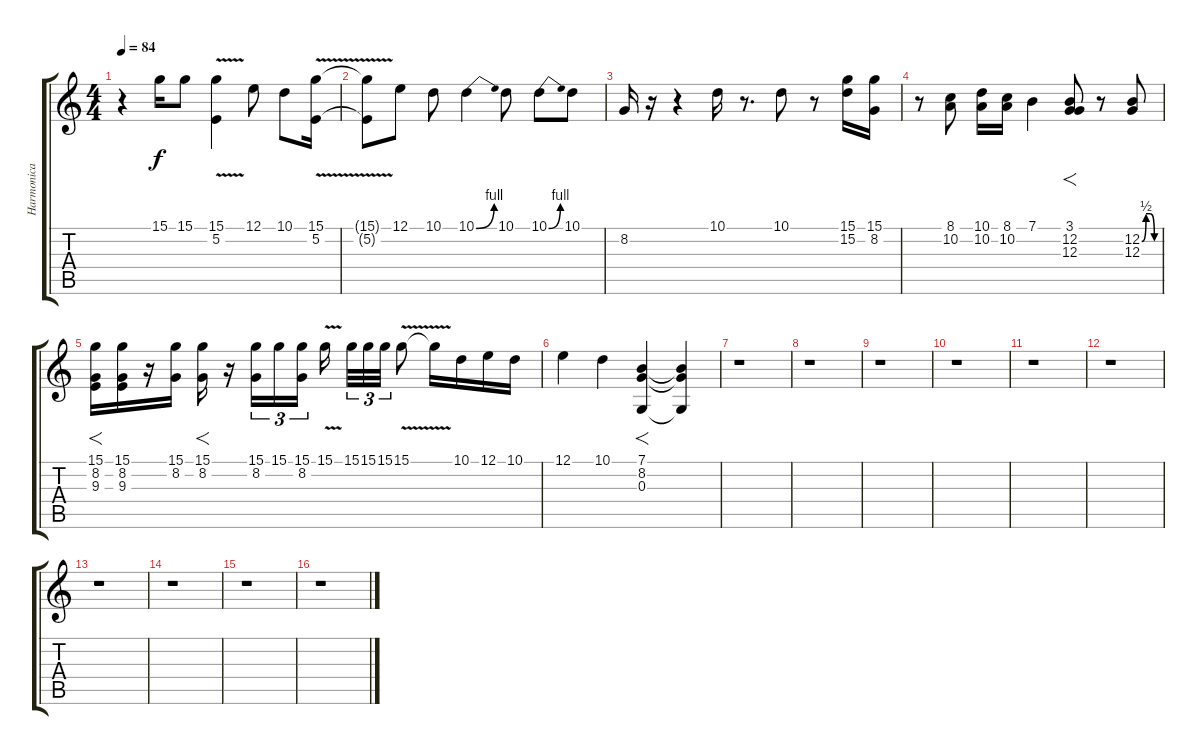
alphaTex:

\track ("Harmonica" "Harmonica") {instrument harmonica}
\staff {score tabs}
\tuning (E4 B3 G3 D3 A2 E2) {hide}
\ts (4 4)
\tempo 84
\clef g2
\ks c
r.4{dy f} 15.1.16 15.1.8 (15.1{v} 5.2).4 12.1.8 10.1.8 (15.1 5.2{v}).16 |
(15.1{t} 5.2{t}).8 12.1.8 10.1.8 10.1{be (bend 0 0 60 4)}.4 10.1.8 10.1{be (bend 0 0 60 4)}.8 10.1.8 |
8.2.16 r.16 r.4 10.1.16 r.8{d} 10.1.8 r.8 (15.1 15.2).16 (15.1 8.2).16 |
r.8 (8.1 10.2).8 (10.1 10.2).16 (8.1 10.2).16 7.1.4 (3.1 12.2 12.3).8{f} r.8 (12.2{be (custom 0 0 15 2 30 2 45 0 60 0)} 12.3).8 |
(15.1 8.2 9.3).16{f} (15.1 8.2 9.3).16 r.16 (15.1 8.2).16 (15.1 8.2).16{f} r.16 (15.1 8.2).16{tu (3 2)} 15.1.16{tu (3 2)} (15.1 8.2).16{tu (3 2)} 15.1{v}.16 15.1.32{tu (3 2)} 15.1.32{tu (3 2)} 15.1.32{tu (3 2)} 15.1{v}.8 15.1{t}.16 10.1.16 12.1.16 10.1.16 |
12.1.4 10.1.4 (7.1 8.2 0.3).4{f} (7.1{t} 8.2{t} 0.3{t}).4 |
r.1 |
r.1 |
r.1 |
r.1 |
r.1 |
r.1 |
r.1 |
r.1 |
r.1 |
r.1
